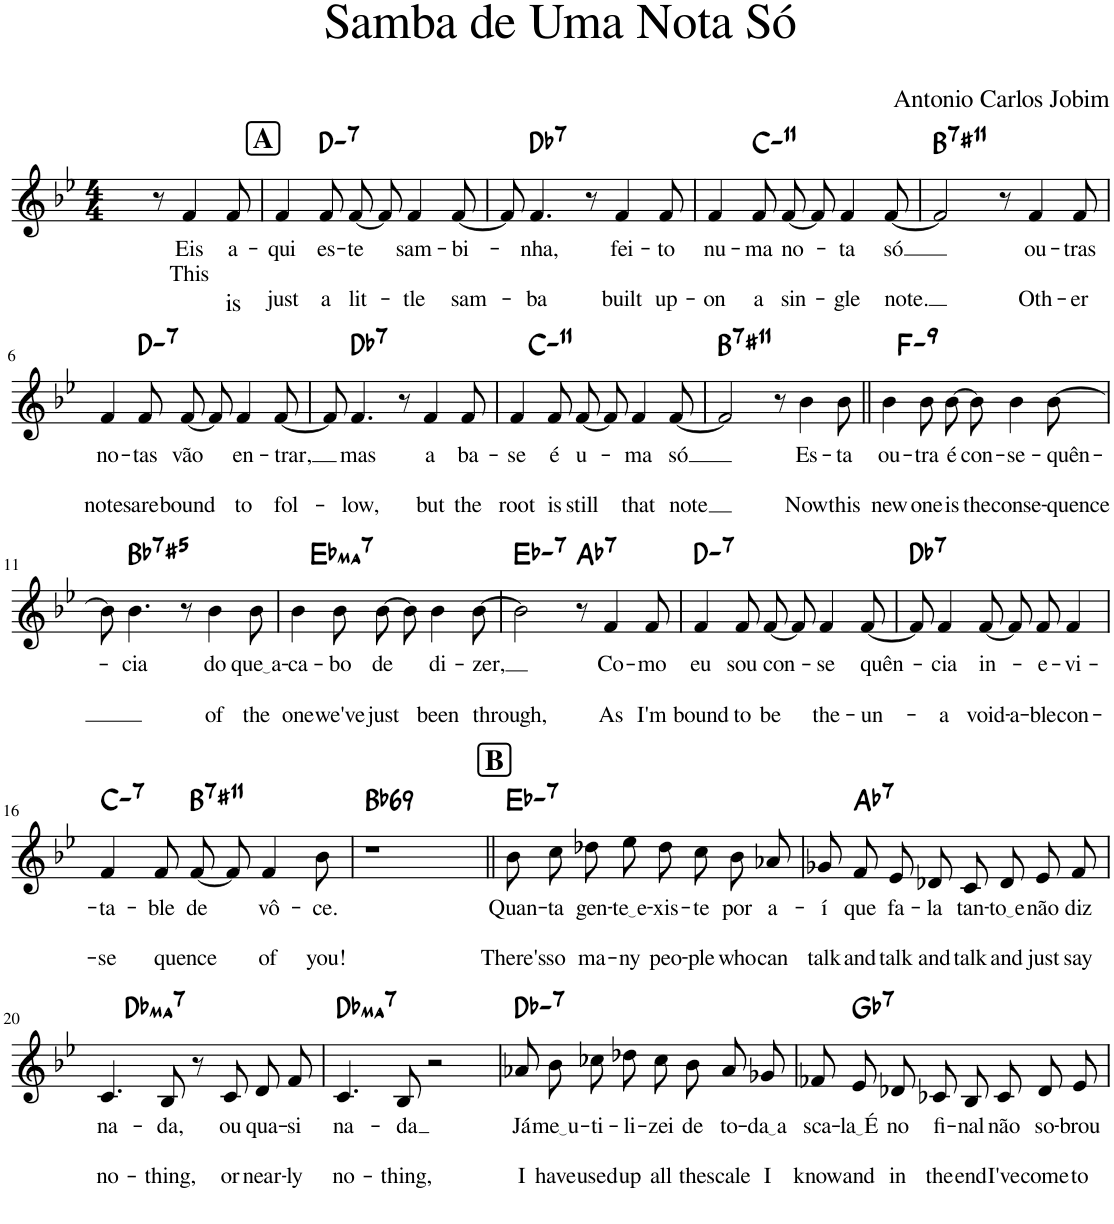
**kern	**text	**text	**text	**harte
*part1	*part1	*part1	*part1	*part1
*staff1	*staff1	*staff1	*staff1	*
*I"[Alto Saxophone]	*	*	*	*
*I'A Sax	*	*	*	*
*clefG2	*	*	*	*
*Trd5c9	*	*	*	*
*k[b-e-]	*	*	*	*
*B-:	*	*	*	*
*M4/4	*	*	*	*
=1	=1	=1	=1	=1
8ryy	.	.	.	.
8r	.	.	.	.
!	!LO:LY:b	!LO:LY:b	!	!
4f/	Eis	This	.	.
!	!LO:LY:b	!	!LO:LY:b	!
8f/	a-	.	is	.
!!LO:REH:place=s1:a:B:cj:fs=14:t=A
=2	=2	=2	=2	=2
!	!LO:LY:b	!	!LO:LY:b	!
4f/	-qui	.	just	.
!	!LO:LY:b	!	!LO:LY:b	!LO:H:kt=7
8f/L	es-	.	a	D:min7
!	!LO:LY:b	!	!LO:LY:b	!
[8f/J	-te	.	lit-	.
8f/]	.	.	.	.
!	!LO:LY:b	!	!LO:LY:b	!
4f/	sam-	.	-tle	.
!	!LO:LY:b	!	!LO:LY:b	!
[8f/	-bi-	.	sam-	.
=3	=3	=3	=3	=3
8f/]	.	.	.	.
!	!LO:LY:b	!	!LO:LY:b	!LO:H:kt=7
4.f/	-nha,	.	-ba	Db:7
8r	.	.	.	.
!	!LO:LY:b	!	!LO:LY:b	!
4f/	fei-	.	built	.
!	!LO:LY:b	!	!LO:LY:b	!
8f/	-to	.	up-	.
=4	=4	=4	=4	=4
!	!LO:LY:b	!	!LO:LY:b	!
4f/	nu-	.	-on	.
!	!LO:LY:b	!	!LO:LY:b	!LO:H:kt=11
8f/L	-ma	.	a	C:min9(11)
!	!LO:LY:b	!	!LO:LY:b	!
[8f/J	no-	.	sin-	.
8f/]	.	.	.	.
!	!LO:LY:b	!	!LO:LY:b	!
4f/	-ta	.	-gle	.
!	!LO:LY:b	!	!LO:LY:b	!
[8f/	só	.	note.	.
=5	=5	=5	=5	=5
!	!	!	!	!LO:H:kt=7
2f/]	.	.	.	B:7(#11)
8r	.	.	.	.
!	!LO:LY:b	!	!LO:LY:b	!
4f/	ou-	.	Oth-	.
!	!LO:LY:b	!	!LO:LY:b	!
8f/	-tras	.	-er	.
!!LO:LB:g=z
=6	=6	=6	=6	=6
!	!LO:LY:b	!	!LO:LY:b	!
4f/	no-	.	notes	.
!	!LO:LY:b	!	!LO:LY:b	!LO:H:kt=7
8f/L	-tas	.	are	D:min7
!	!LO:LY:b	!	!LO:LY:b	!
[8f/J	vão	.	bound	.
8f/]	.	.	.	.
!	!LO:LY:b	!	!LO:LY:b	!
4f/	en-	.	to	.
!	!LO:LY:b	!	!LO:LY:b	!
[8f/	-trar,	.	fol-	.
=7	=7	=7	=7	=7
8f/]	.	.	.	.
!	!LO:LY:b	!	!LO:LY:b	!LO:H:kt=7
4.f/	mas	.	-low,	Db:7
8r	.	.	.	.
!	!LO:LY:b	!	!LO:LY:b	!
4f/	a	.	but	.
!	!LO:LY:b	!	!LO:LY:b	!
8f/	ba-	.	the	.
=8	=8	=8	=8	=8
!	!LO:LY:b	!	!LO:LY:b	!
4f/	-se	.	root	.
!	!LO:LY:b	!	!LO:LY:b	!
8f/L	é	.	is	.
!	!LO:LY:b	!	!LO:LY:b	!
[8f/J	u-	.	still	.
8f/]	.	.	.	.
!	!LO:LY:b	!	!LO:LY:b	!
4f/	-ma	.	that	.
!	!LO:LY:b	!	!LO:LY:b	!
[8f/	só	.	note	.
8ryy	.	.	.	.
=9	=9	=9	=9	=9
!	!	!	!	!LO:H:kt=7
2f/]	.	.	.	B:7(#11)
8r	.	.	.	.
!	!LO:LY:b	!	!LO:LY:b	!
4b-\	Es-	.	Now	.
!	!LO:LY:b	!	!LO:LY:b	!
8b-\	-ta	.	this	.
=10||	=10||	=10||	=10||	=10||
!	!LO:LY:b	!	!LO:LY:b	!
4b-\	ou-	.	new	.
!	!LO:LY:b	!	!LO:LY:b	!
8b-\L	-tra	.	one	.
!	!LO:LY:b	!	!LO:LY:b	!
[8b-\J	é	.	is	.
!	!LO:LY:b	!	!LO:LY:b	!
8b-\]	con-	.	the	.
!	!LO:LY:b	!	!LO:LY:b	!
4b-\	-se-	.	conse-	.
!	!LO:LY:b	!	!LO:LY:b	!
[8b-\	-quên-	.	-quence	.
8ryy	.	.	.	.
!!LO:LB:g=z
=11	=11	=11	=11	=11
8b-\]	.	.	.	.
!	!LO:LY:b	!	!	!LO:H:kt=7
4.b-\	-cia	.	.	Bb:aug(b7)
8r	.	.	.	.
!	!LO:LY:b	!	!LO:LY:b	!
4b-\	do	.	of	.
!	!LO:LY:b	!	!LO:LY:b	!
8b-\	que a	.	the	.
=12	=12	=12	=12	=12
!	!LO:LY:b	!	!LO:LY:b	!
4b-\	-ca-	.	one	.
!	!LO:LY:b	!	!LO:LY:b	!
8b-\L	-bo	.	we've	.
!	!LO:LY:b	!	!LO:LY:b	!
[8b-\J	de	.	just	.
8b-\]	.	.	.	.
!	!LO:LY:b	!	!LO:LY:b	!
4b-\	di-	.	been	.
!	!LO:LY:b	!	!LO:LY:b	!
[8b-\	-zer,	.	through,	.
8ryy	.	.	.	.
=13	=13	=13	=13	=13
!	!	!	!	!LO:H:kt=7
2b-\]	.	.	.	Eb:min7
!	!	!	!	!LO:H:kt=7
8r	.	.	.	Ab:7
!	!LO:LY:b	!	!LO:LY:b	!
4f/	Co-	.	As	.
!	!LO:LY:b	!	!LO:LY:b	!
8f/	-mo	.	I'm	.
=14	=14	=14	=14	=14
!	!LO:LY:b	!	!LO:LY:b	!LO:H:kt=7
4f/	eu	.	bound	D:min7
!	!LO:LY:b	!	!LO:LY:b	!
8f/L	sou	.	to	.
!	!LO:LY:b	!	!LO:LY:b	!
[8f/J	con-	.	be	.
8f/]	.	.	.	.
!	!LO:LY:b	!	!LO:LY:b	!
4f/	-se	.	the-	.
!	!LO:LY:b	!	!LO:LY:b	!
[8f/	quên-	.	-un-	.
=15	=15	=15	=15	=15
!	!	!	!	!LO:H:kt=7
8f/]	.	.	.	Db:7
!	!LO:LY:b	!	!LO:LY:b	!
4f/	-cia	.	-a	.
!	!LO:LY:b	!	!LO:LY:b	!
[8f/	in-	.	void-	.
!	!	!	!LO:LY:b	!
8f/L]	.	.	-a-	.
!	!LO:LY:b	!	!LO:LY:b	!
8f/J	-e-	.	-ble	.
!	!LO:LY:b	!	!LO:LY:b	!
4f/	-vi-	.	con-	.
!!LO:LB:g=z
=16	=16	=16	=16	=16
!	!LO:LY:b	!	!LO:LY:b	!LO:H:kt=7
4f/	-ta-	.	-se	C:min7
!	!LO:LY:b	!	!LO:LY:b	!
8f/	-ble	.	quence	.
!	!LO:LY:b	!	!	!LO:H:kt=7
[8f/	de	.	.	B:7(#11)
8f/]	.	.	.	.
!	!LO:LY:b	!	!LO:LY:b	!
4f/	vô-	.	of	.
!	!LO:LY:b	!	!LO:LY:b	!
8b-\	-ce.	.	you!	.
=17	=17	=17	=17	=17
!	!	!	!	!LO:H:kt=6
1r	.	.	.	Bb:maj6(9)
!!LO:REH:place=s1:a:B:cj:fs=14:t=B
=18||	=18||	=18||	=18||	=18||
!	!LO:LY:b	!	!LO:LY:b	!LO:H:kt=7
8b-\L	Quan-	.	There's	Eb:min7
!	!LO:LY:b	!	!LO:LY:b	!
8cc\J	-ta	.	so	.
!	!LO:LY:b	!	!LO:LY:b	!
8dd-X\L	gen-	.	ma-	.
!	!LO:LY:b	!	!LO:LY:b	!
8ee-\J	te e	.	-ny	.
!	!LO:LY:b	!	!LO:LY:b	!
8dd-\L	-xis-	.	peo-	.
!	!LO:LY:b	!	!LO:LY:b	!
8cc\J	-te	.	-ple	.
!	!LO:LY:b	!	!LO:LY:b	!
8b-/L	por	.	who	.
!	!LO:LY:b	!	!LO:LY:b	!
8a-X/J	a-	.	can	.
=19	=19	=19	=19	=19
!	!LO:LY:b	!	!LO:LY:b	!
8g-X/	-í	.	talk	.
!	!LO:LY:b	!	!LO:LY:b	!LO:H:kt=7
8f/	que	.	and	Ab:7
!	!LO:LY:b	!	!LO:LY:b	!
8e-/L	fa-	.	talk	.
!	!LO:LY:b	!	!LO:LY:b	!
8d-X/J	-la	.	and	.
!	!LO:LY:b	!	!LO:LY:b	!
8c/L	tan-	.	talk	.
!	!LO:LY:b	!	!LO:LY:b	!
8d-/J	to e	.	and	.
!	!LO:LY:b	!	!LO:LY:b	!
8e-/L	não	.	just	.
!	!LO:LY:b	!	!LO:LY:b	!
8f/J	diz	.	say	.
!!LO:LB:g=z
=20	=20	=20	=20	=20
!	!LO:LY:b	!	!LO:LY:b	!
4.c/	na-	.	no-	.
!	!LO:LY:b	!	!LO:LY:b	!
8B-/	-da,	.	-thing,	.
8r	.	.	.	.
!	!LO:LY:b	!	!LO:LY:b	!
8c/	ou	.	or	.
!	!LO:LY:b	!	!LO:LY:b	!
8d/L	qua-	.	near-	.
!	!LO:LY:b	!	!LO:LY:b	!
8f/J	-si	.	-ly	.
8ryy	.	.	.	.
=21	=21	=21	=21	=21
!	!LO:LY:b	!	!LO:LY:b	!LO:H:kt=ma7
4.c/	na-	.	no-	Db:maj7
!	!LO:LY:b	!	!LO:LY:b	!
8B-/	-da	.	-thing,	.
2r	.	.	.	.
=22	=22	=22	=22	=22
!	!LO:LY:b	!	!LO:LY:b	!LO:H:kt=7
8a-X/L	Já	.	I	Db:min7
!	!LO:LY:b	!	!LO:LY:b	!
8b-/J	me u	.	have	.
!	!LO:LY:b	!	!LO:LY:b	!
8cc-X\L	-ti-	.	used	.
!	!LO:LY:b	!	!LO:LY:b	!
8dd-X\J	-li-	.	up	.
!	!LO:LY:b	!	!LO:LY:b	!
8cc-\L	-zei	.	all	.
!	!LO:LY:b	!	!LO:LY:b	!
8b-\J	de	.	the	.
!	!LO:LY:b	!	!LO:LY:b	!
8a-/L	to-	.	scale	.
!	!LO:LY:b	!	!LO:LY:b	!
8g-X/J	da a	.	I	.
=23	=23	=23	=23	=23
!	!LO:LY:b	!	!LO:LY:b	!
8f-X/	sca-	.	know	.
!	!LO:LY:b	!	!LO:LY:b	!LO:H:kt=7
8e-/	la É	.	and	Gb:7
!	!LO:LY:b	!	!LO:LY:b	!
8d-X/L	no	.	in	.
!	!LO:LY:b	!	!LO:LY:b	!
8c-X/J	fi-	.	the	.
!	!LO:LY:b	!	!LO:LY:b	!
8B-/L	-nal	.	end	.
!	!LO:LY:b	!	!LO:LY:b	!
8c-/J	não	.	I've	.
!	!LO:LY:b	!	!LO:LY:b	!
8d-/L	so-	.	come	.
!	!LO:LY:b	!	!LO:LY:b	!
8e-/J	-brou	.	to	.
=	=	=	=	=
*-	*-	*-	*-	*-
